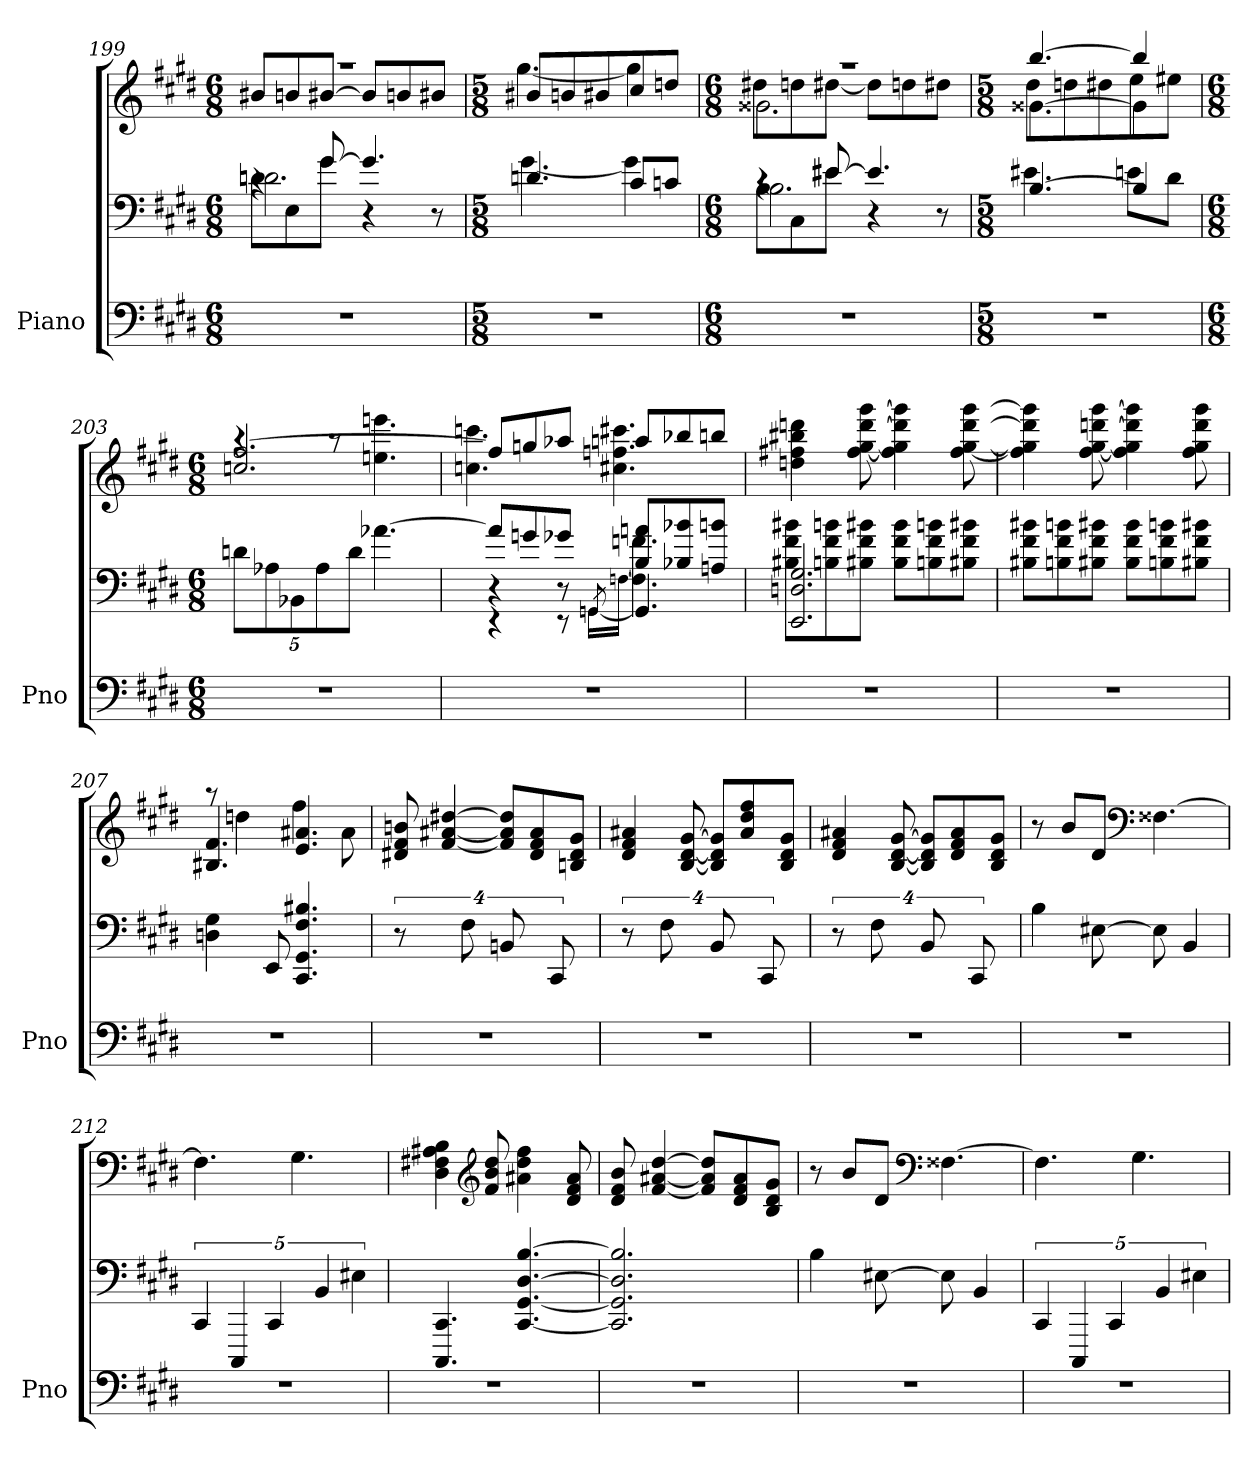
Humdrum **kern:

**kern	**kern	**kern
*part1	*part1	*part1
*staff3	*staff2	*staff1
*I"Piano	*	*
*I'Pno	*	*
*clefF4	*clefF4	*clefG2
*k[f#c#g#d#]	*k[f#c#g#d#]	*k[f#c#g#d#]
*M6/8	*M6/8	*M6/8
=199	=199	=199
*	*^	*^
*	*	*^	*	*
2.r	8dn\L	2.dn	4rc	8b#XL	2.raa
.	8E\	.	.	8bn	.
.	8g#\J	.	[8g#	[8b#XJ	.
.	4r	.	4.g#]	8b#L]	.
.	.	.	.	8bn	.
.	8r	.	.	8b#XJ	.
*	*v	*v	*v	*	*
=200	=200	=200	=200
*M5/8	*M5/8	*M5/8	*
*	*^	*	*
3...r	4.dn	[4.g#	8b#XL	[4.gg#
.	.	.	8bn	.
.	.	.	8b#X	.
.	8c#L	4g#]	8cc#	4gg#]
.	8cnJ	.	8ddnJ	.
*	*v	*v	*	*
*	*	*v	*v
=201	=201	=201
*M6/8	*M6/8	*M6/8
*	*^	*^
*	*	*^	*	*^
2.r	8B\L	2.B	4rc	2.g##X\	8dd#XL	2.raa
.	8C#\	.	.	.	8ddn	.
.	8e#X\J	.	[8e#X	.	[8dd#XJ	.
.	4r	.	4.e#]	.	8dd#L]	.
.	.	.	.	.	8ddn	.
.	8r	.	.	.	8dd#XJ	.
*	*v	*v	*v	*	*	*
=202	=202	=202	=202	=202
*M5/8	*M5/8	*M5/8	*	*
*	*^	*	*	*
3...r	[4.B	4.e#X	[4.g##X\	8dd#L	[4.bb
.	.	.	.	8ddn	.
.	.	.	.	8dd#X	.
.	4B]	8enL	4g##\]	8ee	4bb]
.	.	8d#J	.	8ee#XJ	.
*	*v	*v	*	*	*
*	*	*v	*v	*v
=203	=203	=203
*M6/8	*M6/8	*M6/8
*	*	*^
2.r	40%3dnL	2.ccn [2.ff#	4raa
.	40%3A-X	.	.
.	40%3BB-X	.	.
.	40%3A-	.	.
.	.	.	8raa
.	40%3dJ	.	.
.	[4.a-X	.	4.een 4.eeen
=204	=204	=204	=204
*	*^	*	*
*	*	*^	*	*
2.r	4r	4rEE	8a-L]	8ff#L]	4.ccn 4.cccn
.	.	.	8gn	8ggn	.
.	8r	8rEE	8g-XJ	8aa-XJ	.
.	.	16qqGGn\LL	.	.	.
.	[8qGGn/	[16qqFn\JJ	.	.	.
.	4.GG/]	4.F] 4.fn	8B 8anL	8aanL	4.cc#X 4.ffn 4.ccc#X
.	.	.	8B-X 8b-X	8bb-X	.
.	.	.	8An 8bnJ	8bbnJ	.
*	*	*v	*v	*	*
*	*	*	*v	*v
=205	=205	=205	=205
2.r	2.EE 2.Dn 2.G#	8B#X 8f# 8b#XL	4ddn 4ff#X 4bb#X 4dddn
.	.	8Bn 8f# 8bn	.
.	.	8B#X 8f# 8b#XJ	[8ff# [8gg# [8ddd [8ggg#
.	.	8B# 8f# 8b#L	4ff#] 4gg#] 4ddd] 4ggg#]
.	.	8Bn 8f# 8bn	.
.	.	8B#X 8f# 8b#XJ	[8ff# [8gg# [8ddd [8ggg#
*	*v	*v	*
=206	=206	=206
2.r	8B#X 8f# 8b#XL	4ff#] 4gg#] 4ddd] 4ggg#]
.	8Bn 8f# 8bn	.
.	8B#X 8f# 8b#XJ	[8ff# [8gg# [8dddn [8ggg#
.	8B# 8f# 8b#L	4ff#] 4gg#] 4ddd] 4ggg#]
.	8Bn 8f# 8bn	.
.	8B#X 8f# 8b#XJ	8ff# 8gg# 8ddd 8ggg#
=207	=207	=207
*	*	*^
2.r	4Dn 4G#	4.B#X 4.f#	8raa
.	.	.	4ddn
.	8EE	.	.
.	4.CC# 4.GG# 4.F# 4.B#X	4.e 4.a#X	4ff#
.	.	.	8a#
*	*	*v	*v
=208	=208	=208
2.r	16%3r	8d#X 8f# 8bn
.	.	[4f# [4a#X [4dd#X
.	16%3F#	.
.	16%3BBn	8f#] 8a#] 8dd#]L
.	.	8d# 8f# 8a#
.	16%3CC#	.
.	.	8Bn 8d# 8g#J
=209	=209	=209
2.r	16%3r	4d# 4f# 4a#X
.	16%3F#	.
.	.	[8B [8d# [8g#
.	16%3BB	8B] 8d#] 8g#]L
.	.	8a# 8dd# 8ff#
.	16%3CC#	.
.	.	8B 8d# 8g#J
=210	=210	=210
2.r	16%3r	4d# 4f# 4a#X
.	16%3F#	.
.	.	[8B [8d# [8g#
.	16%3BB	8B] 8d#] 8g#]L
.	.	8d# 8f# 8a#
.	16%3CC#	.
.	.	8B 8d# 8g#J
=211	=211	=211
2.r	4B	8r
.	.	8bL
.	[8E#X	8d#J
*	*	*clefF4
.	8E#]	[4.F##X
.	4BB	.
=212	=212	=212
2.r	20%3CC#	4.F##]
.	20%3CCC#	.
.	20%3CC#	.
.	.	4.G#
.	20%3BB	.
.	20%3E#X	.
=213	=213	=213
2.r	4.CCC# 4.CC#	4D# 4F#X 4A#X 4B
*	*	*clefG2
.	.	8f# 8b 8dd#
.	[4.CC# [4.GG# [4.D# [4.B	4a#X 4dd# 4ff#
.	.	8d# 8f# 8a#
=214	=214	=214
2.r	2.CC#] 2.GG#] 2.D#] 2.B]	8d# 8f# 8b
.	.	[4f# [4a#X [4dd#
.	.	8f#] 8a#] 8dd#]L
.	.	8d# 8f# 8a#
.	.	8B 8d# 8g#J
=215	=215	=215
2.r	4B	8r
.	.	8bL
.	[8E#X	8d#J
*	*	*clefF4
.	8E#]	[4.F##X
.	4BB	.
=216	=216	=216
2.r	20%3CC#	4.F##]
.	20%3CCC#	.
.	20%3CC#	.
.	.	4.G#
.	20%3BB	.
.	20%3E#X	.
=	=	=
*-	*-	*-
